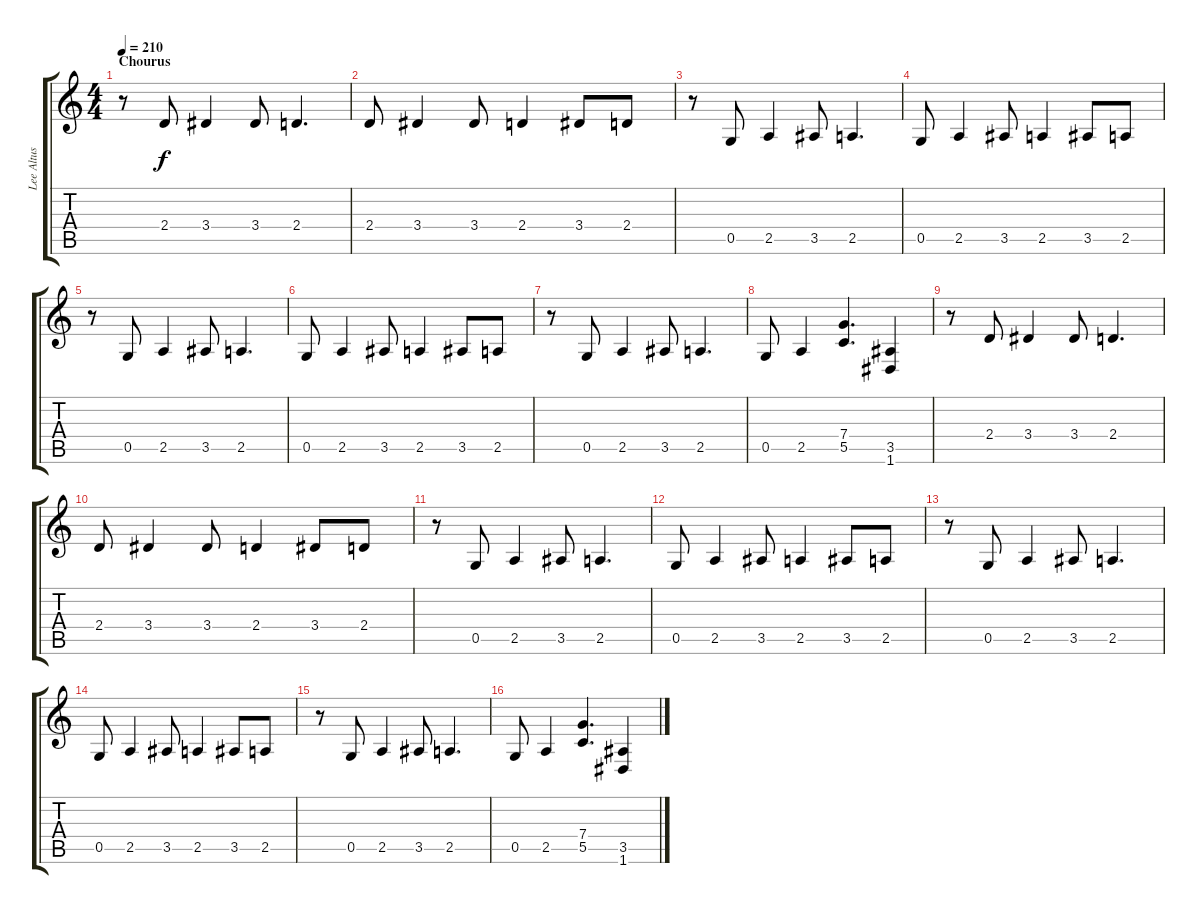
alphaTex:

\track ("Lee Altus" "Lee Altus") {instrument distortionguitar}
\staff {score tabs}
\tuning (D4 A3 F3 C3 G2 D2) {hide}
\ts (4 4)
\section ("" "Chourus")
\tempo 210
\clef g2
\ks c
r.8{dy f} 2.4.8 3.4.4 3.4.8 2.4.4{d} |
2.4.8 3.4.4 3.4.8 2.4.4 3.4.8 2.4.8 |
r.8 0.5.8 2.5.4 3.5.8 2.5.4{d} |
0.5.8 2.5.4 3.5.8 2.5.4 3.5.8 2.5.8 |
r.8 0.5.8 2.5.4 3.5.8 2.5.4{d} |
0.5.8 2.5.4 3.5.8 2.5.4 3.5.8 2.5.8 |
r.8 0.5.8 2.5.4 3.5.8 2.5.4{d} |
0.5.8 2.5.4 (7.4 5.5).4{d} (3.5 1.6).4 |
r.8 2.4.8 3.4.4 3.4.8 2.4.4{d} |
2.4.8 3.4.4 3.4.8 2.4.4 3.4.8 2.4.8 |
r.8 0.5.8 2.5.4 3.5.8 2.5.4{d} |
0.5.8 2.5.4 3.5.8 2.5.4 3.5.8 2.5.8 |
r.8 0.5.8 2.5.4 3.5.8 2.5.4{d} |
0.5.8 2.5.4 3.5.8 2.5.4 3.5.8 2.5.8 |
r.8 0.5.8 2.5.4 3.5.8 2.5.4{d} |
0.5.8 2.5.4 (7.4 5.5).4{d} (3.5 1.6).4
